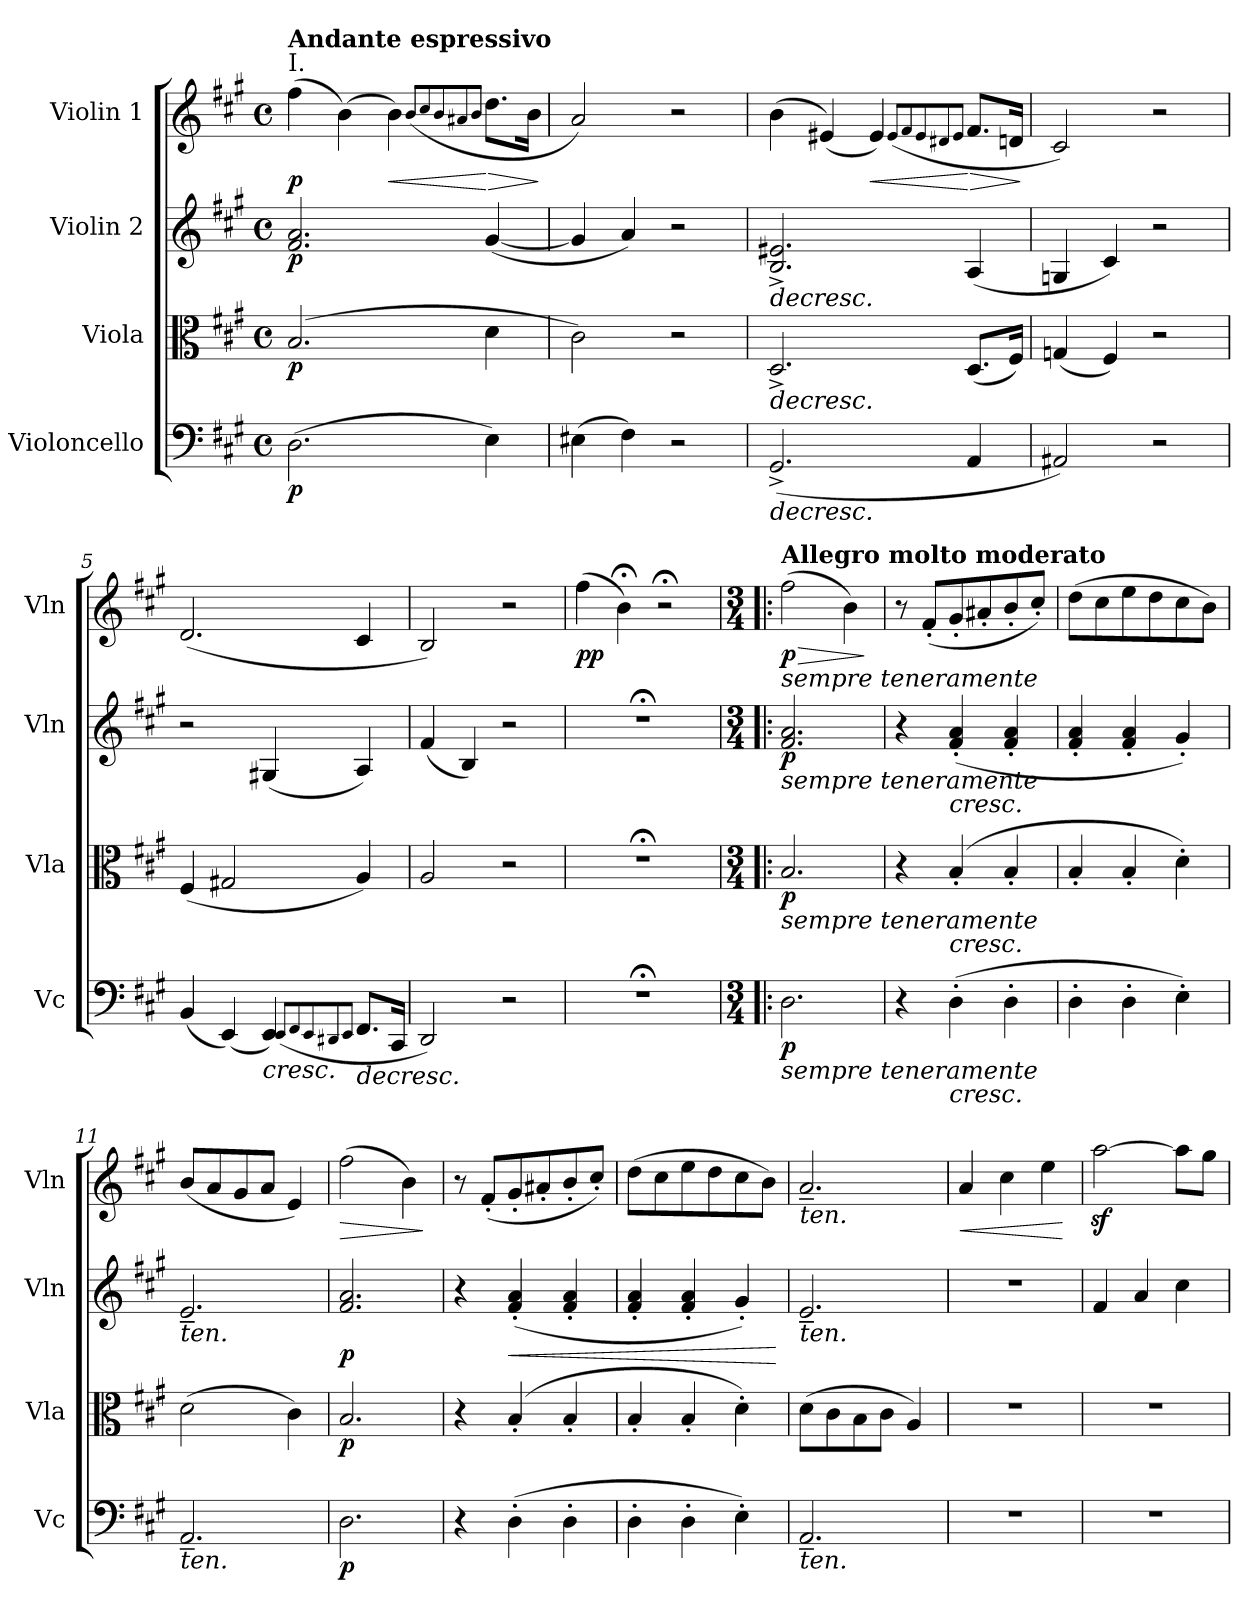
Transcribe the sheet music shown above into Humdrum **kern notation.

**kern	**dynam	**kern	**dynam	**kern	**dynam	**kern	**dynam
*part4	*part4	*part3	*part3	*part2	*part2	*part1	*part1
*staff4	*staff4	*staff3	*staff3	*staff2	*staff2	*staff1	*staff1
*I"Violoncello	*	*I"Viola	*	*I"Violin 2	*	*I"Violin 1	*
*I'Vc	*	*I'Vla	*	*I'Vln	*	*I'Vln	*
*clefF4	*	*clefC3	*	*clefG2	*	*clefG2	*
*k[f#c#g#]	*	*k[f#c#g#]	*	*k[f#c#g#]	*	*k[f#c#g#]	*
*M4/4	*	*M4/4	*	*M4/4	*	*M4/4	*
*met(c)	*	*met(c)	*	*met(c)	*	*met(c)	*
*MM60	*	*MM60	*	*MM60	*	*MM60	*
=1	=1	=1	=1	=1	=1	=1	=1
!	!	!	!	!	!	!LO:TX:a:t=I.	!
!	!	!	!	!	!	!LO:TX:a:B:t=Andante espressivo	!
!	!LO:DY:b	!	!LO:DY:b	!	!LO:DY:b	!	!LO:DY:b
(2.D\	p	(2.B/	p	2.f#/ 2.a/	p	(4ff#\	p
.	.	.	.	.	.	(4b\)	.
!	!	!	!	!	!	!	!LO:HP:b
.	.	.	.	.	.	4b\)	<
.	.	.	.	.	.	(8qb/L	.
.	.	.	.	.	.	8qcc#/	.
.	.	.	.	.	.	8qb/	.
.	.	.	.	.	.	8qa#X/	.
.	.	.	.	.	.	8qb/J	.
!	!	!	!	!	!	!	!LO:HP:n=1:b
4E\)	.	4d\	.	([4g#/	.	8.dd\L	[ >
.	.	.	.	.	.	16b\Jk	.
.	.	.	.	.	.	.	]
=2	=2	=2	=2	=2	=2	=2	=2
(4E#X\	.	2c#\)	.	4g#/]	.	2a/)	.
4F#\)	.	.	.	4a/)	.	.	.
2r	.	2r	.	2r	.	2r	.
=3	=3	=3	=3	=3	=3	=3	=3
!	!LO:HP:b	!	!LO:HP:b	!	!LO:HP:b	!	!
(2.GG#^/	>	2.D^/	>	2.B/^ 2.e#X/^	>	(4b\	.
.	.	.	.	.	.	(4e#X/)	.
!	!	!	!	!	!	!	!LO:HP:b
.	.	.	.	.	.	4e#/)	<
.	.	.	.	.	.	(8qe#/L	.
.	.	.	.	.	.	8qf#/	.
.	.	.	.	.	.	8qe#/	.
.	.	.	.	.	.	8qd#X/	.
.	.	.	.	.	.	8qe#/J	.
!	!	!	!	!	!	!	!LO:HP:n=1:b
4AA/	.	(8.D/L	.	(4A/	.	8.f#/L	[ >
.	.	16F#/Jk)	.	.	.	16dn/Jk	.
.	.	.	.	.	.	.	]
=4	=4	=4	=4	=4	=4	=4	=4
2AA#X/)	.	(4Gn/	.	4Gn/	.	2c#/)	.
.	.	4F#/)	.	4c#/)	.	.	.
2r	.	2r	.	2r	.	2r	.
=5	=5	=5	=5	=5	=5	=5	=5
(4BB/	.	(4F#/	.	2r	.	(2.d/	.
(4EE/)	.	2G#X/	.	.	.	.	.
!	!LO:HP:b	!	!	!	!	!	!
4EE/)	<	.	.	(4G#X/	.	.	.
(8qEE/L	.	.	.	.	.	.	.
8qFF#/	.	.	.	.	.	.	.
8qEE/	.	.	.	.	.	.	.
8qDD#X/	.	.	.	.	.	.	.
8qEE/J	.	.	.	.	.	.	.
!	!LO:HP:n=1:b	!	!	!	!	!	!
8.FF#/L	] >	4A/)	.	4A/)	.	4c#/	.
16CC#/Jk	.	.	.	.	.	.	.
.	[	.	.	.	.	.	.
=6	=6	=6	=6	=6	=6	=6	=6
2DD/)	.	2A/	.	(4f#/	.	2B/)	.
.	.	.	.	4B/)	.	.	.
2r	.	2r	.	2r	.	2r	.
=7	=7	=7	=7	=7	=7	=7	=7
!	!	!	!	!	!	!	!LO:DY:b
1r;<	.	1r;<	.	1r;<	.	(4ff#\	pp
.	.	.	.	.	.	4b;<\)	.
.	.	.	.	.	.	2r;<	.
!!LO:LB:g=z
=8!|:	=8!|:	=8!|:	=8!|:	=8!|:	=8!|:	=8!|:	=8!|:
*M3/4	*	*M3/4	*	*M3/4	*	*M3/4	*
*	*	*	*	*	*	*MM180	*
!	!	!	!	!	!	!LO:TX:a:B:t=Allegro molto moderato	!
!	!	!	!	!	!	!LO:TX:b:i:t=sempre teneramente	!
!	!	!	!	!LO:TX:b:i:t=sempre teneramente	!	!	!
!	!	!LO:TX:b:i:t=sempre teneramente	!	!	!	!	!
!LO:TX:b:i:t=sempre teneramente	!	!	!	!	!	!	!
!	!LO:DY:b	!	!LO:DY:b	!	!LO:DY:b	!	!LO:HP:b
!	!	!	!	!	!	!	!LO:DY:n=1:b
2.D\	p	2.B/	p	2.f#/ 2.a/	p	(2ff#\	> p
.	.	.	.	.	.	4b\)	.
.	.	.	.	.	.	.	]
=9	=9	=9	=9	=9	=9	=9	=9
4r	.	4r	.	4r	.	8r	.
.	.	.	.	.	.	(8f#'/L	.
!	!LO:HP:b	!	!LO:HP:b	!	!LO:HP:b	!	!
(4D'\	<	(4B'/	<	(4f#/' 4a/'	<	8g#'/	.
.	.	.	.	.	.	8a#X'/	.
4D'\	.	4B'/	.	4f#/' 4a/'	.	8b'/	.
.	.	.	.	.	.	8cc#'/J)	.
=10	=10	=10	=10	=10	=10	=10	=10
4D'\	.	4B'/	.	4f#/' 4a/'	.	(8dd\L	.
.	.	.	.	.	.	8cc#\	.
4D'\	.	4B'/	.	4f#/' 4a/'	.	8ee\	.
.	.	.	.	.	.	8dd\	.
4E'\)	.	4d'\)	.	4g#'/)	.	8cc#\	.
.	.	.	.	.	.	8b\J)	.
.	]	.	]	.	]	.	.
=11	=11	=11	=11	=11	=11	=11	=11
!	!	!	!	!LO:TX:b:i:t=ten.	!	!	!
!LO:TX:b:i:t=ten.	!	!	!	!	!	!	!
2.AA~/	.	(2d\	.	2.e~/	.	(8b/L	.
.	.	.	.	.	.	8a/	.
.	.	.	.	.	.	8g#/	.
.	.	.	.	.	.	8a/J	.
.	.	4c#\)	.	.	.	4e/)	.
=12	=12	=12	=12	=12	=12	=12	=12
!	!LO:DY:b	!	!LO:DY:b	!	!LO:DY:b	!	!LO:HP:b
2.D\	p	2.B/	p	2.f#/ 2.a/	p	(2ff#\	>
.	.	.	.	.	.	4b\)	.
.	.	.	.	.	.	.	]
=13	=13	=13	=13	=13	=13	=13	=13
4r	.	4r	.	4r	.	8r	.
.	.	.	.	.	.	(8f#'/L	.
!	!	!	!	!	!LO:HP:b	!	!
(4D'\	.	(4B'/	.	(4f#/' 4a/'	<	8g#'/	.
.	.	.	.	.	.	8a#X'/	.
4D'\	.	4B'/	.	4f#/' 4a/'	.	8b'/	.
.	.	.	.	.	.	8cc#'/J)	.
=14	=14	=14	=14	=14	=14	=14	=14
4D'\	.	4B'/	.	4f#/' 4a/'	.	(8dd\L	.
.	.	.	.	.	.	8cc#\	.
4D'\	.	4B'/	.	4f#/' 4a/'	.	8ee\	.
.	.	.	.	.	.	8dd\	.
4E'\)	.	4d'\)	.	4g#'/)	.	8cc#\	.
.	.	.	.	.	.	8b\J)	.
.	[	.	[	.	[	.	.
=15	=15	=15	=15	=15	=15	=15	=15
!	!	!	!	!	!	!LO:TX:b:i:t=ten.	!
!	!	!	!	!LO:TX:b:i:t=ten.	!	!	!
!LO:TX:b:i:t=ten.	!	!	!	!	!	!	!
2.AA~/	.	(8d\L	.	2.e~/	.	2.a~/	.
.	.	8c#\	.	.	.	.	.
.	.	8B\	.	.	.	.	.
.	.	8c#\J	.	.	.	.	.
.	.	4A/)	.	.	.	.	.
=16	=16	=16	=16	=16	=16	=16	=16
!	!	!	!	!	!	!	!LO:HP:b
2.r	.	2.r	.	2.r	.	4a/	<
.	.	.	.	.	.	4cc#\	.
.	.	.	.	.	.	4ee\	.
.	.	.	.	.	.	.	[
!!LO:LB:g=z
=17	=17	=17	=17	=17	=17	=17	=17
2.r	.	2.r	.	4f#/	.	[2aaz<\	.
.	.	.	.	4a/	.	.	.
.	.	.	.	4cc#\	.	8aa\L]	.
.	.	.	.	.	.	8gg#\J	.
.	.	.	.	.	[	.	.
=	=	=	=	=	=	=	=
*-	*-	*-	*-	*-	*-	*-	*-
